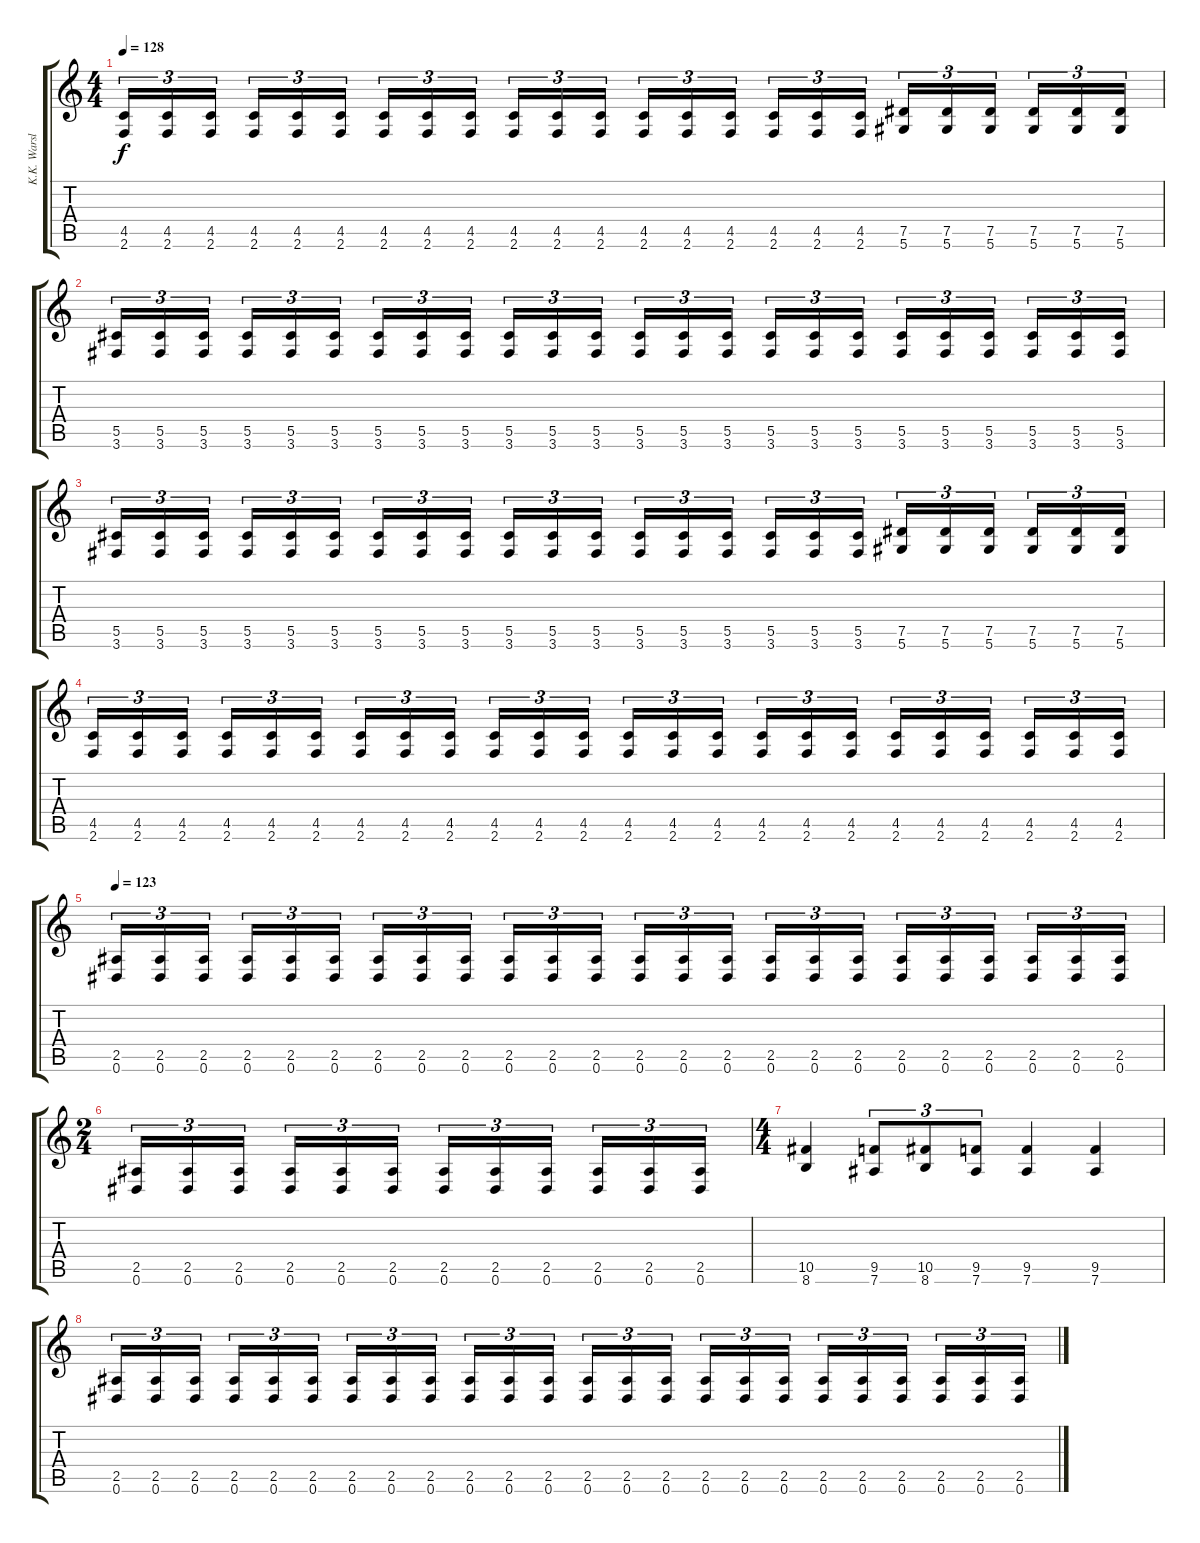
\track ("K.K. Warslut" "K.K. Warsl") {instrument distortionguitar}
\staff {score tabs}
\tuning (Eb4 Bb3 Gb3 Db3 Ab2 Eb2) {hide}
\ts (4 4)
\tempo 128
\clef g2
\ks c
(4.5 2.6).16{tu (3 2) dy f} (4.5 2.6).16{tu (3 2)} (4.5 2.6).16{tu (3 2) beam splitsecondary} (4.5 2.6).16{tu (3 2)} (4.5 2.6).16{tu (3 2)} (4.5 2.6).16{tu (3 2)} (4.5 2.6).16{tu (3 2)} (4.5 2.6).16{tu (3 2)} (4.5 2.6).16{tu (3 2) beam splitsecondary} (4.5 2.6).16{tu (3 2)} (4.5 2.6).16{tu (3 2)} (4.5 2.6).16{tu (3 2)} (4.5 2.6).16{tu (3 2)} (4.5 2.6).16{tu (3 2)} (4.5 2.6).16{tu (3 2) beam splitsecondary} (4.5 2.6).16{tu (3 2)} (4.5 2.6).16{tu (3 2)} (4.5 2.6).16{tu (3 2)} (7.5 5.6).16{tu (3 2)} (7.5 5.6).16{tu (3 2)} (7.5 5.6).16{tu (3 2) beam splitsecondary} (7.5 5.6).16{tu (3 2)} (7.5 5.6).16{tu (3 2)} (7.5 5.6).16{tu (3 2)} |
(5.5 3.6).16{tu (3 2)} (5.5 3.6).16{tu (3 2)} (5.5 3.6).16{tu (3 2) beam splitsecondary} (5.5 3.6).16{tu (3 2)} (5.5 3.6).16{tu (3 2)} (5.5 3.6).16{tu (3 2)} (5.5 3.6).16{tu (3 2)} (5.5 3.6).16{tu (3 2)} (5.5 3.6).16{tu (3 2) beam splitsecondary} (5.5 3.6).16{tu (3 2)} (5.5 3.6).16{tu (3 2)} (5.5 3.6).16{tu (3 2)} (5.5 3.6).16{tu (3 2)} (5.5 3.6).16{tu (3 2)} (5.5 3.6).16{tu (3 2) beam splitsecondary} (5.5 3.6).16{tu (3 2)} (5.5 3.6).16{tu (3 2)} (5.5 3.6).16{tu (3 2)} (5.5 3.6).16{tu (3 2)} (5.5 3.6).16{tu (3 2)} (5.5 3.6).16{tu (3 2) beam splitsecondary} (5.5 3.6).16{tu (3 2)} (5.5 3.6).16{tu (3 2)} (5.5 3.6).16{tu (3 2)} |
(5.5 3.6).16{tu (3 2)} (5.5 3.6).16{tu (3 2)} (5.5 3.6).16{tu (3 2) beam splitsecondary} (5.5 3.6).16{tu (3 2)} (5.5 3.6).16{tu (3 2)} (5.5 3.6).16{tu (3 2)} (5.5 3.6).16{tu (3 2)} (5.5 3.6).16{tu (3 2)} (5.5 3.6).16{tu (3 2) beam splitsecondary} (5.5 3.6).16{tu (3 2)} (5.5 3.6).16{tu (3 2)} (5.5 3.6).16{tu (3 2)} (5.5 3.6).16{tu (3 2)} (5.5 3.6).16{tu (3 2)} (5.5 3.6).16{tu (3 2) beam splitsecondary} (5.5 3.6).16{tu (3 2)} (5.5 3.6).16{tu (3 2)} (5.5 3.6).16{tu (3 2)} (7.5 5.6).16{tu (3 2)} (7.5 5.6).16{tu (3 2)} (7.5 5.6).16{tu (3 2) beam splitsecondary} (7.5 5.6).16{tu (3 2)} (7.5 5.6).16{tu (3 2)} (7.5 5.6).16{tu (3 2)} |
(4.5 2.6).16{tu (3 2)} (4.5 2.6).16{tu (3 2)} (4.5 2.6).16{tu (3 2) beam splitsecondary} (4.5 2.6).16{tu (3 2)} (4.5 2.6).16{tu (3 2)} (4.5 2.6).16{tu (3 2)} (4.5 2.6).16{tu (3 2)} (4.5 2.6).16{tu (3 2)} (4.5 2.6).16{tu (3 2) beam splitsecondary} (4.5 2.6).16{tu (3 2)} (4.5 2.6).16{tu (3 2)} (4.5 2.6).16{tu (3 2)} (4.5 2.6).16{tu (3 2)} (4.5 2.6).16{tu (3 2)} (4.5 2.6).16{tu (3 2) beam splitsecondary} (4.5 2.6).16{tu (3 2)} (4.5 2.6).16{tu (3 2)} (4.5 2.6).16{tu (3 2)} (4.5 2.6).16{tu (3 2)} (4.5 2.6).16{tu (3 2)} (4.5 2.6).16{tu (3 2) beam splitsecondary} (4.5 2.6).16{tu (3 2)} (4.5 2.6).16{tu (3 2)} (4.5 2.6).16{tu (3 2)} |
\tempo 123
(2.5 0.6).16{tu (3 2)} (2.5 0.6).16{tu (3 2)} (2.5 0.6).16{tu (3 2) beam splitsecondary} (2.5 0.6).16{tu (3 2)} (2.5 0.6).16{tu (3 2)} (2.5 0.6).16{tu (3 2)} (2.5 0.6).16{tu (3 2)} (2.5 0.6).16{tu (3 2)} (2.5 0.6).16{tu (3 2) beam splitsecondary} (2.5 0.6).16{tu (3 2)} (2.5 0.6).16{tu (3 2)} (2.5 0.6).16{tu (3 2)} (2.5 0.6).16{tu (3 2)} (2.5 0.6).16{tu (3 2)} (2.5 0.6).16{tu (3 2) beam splitsecondary} (2.5 0.6).16{tu (3 2)} (2.5 0.6).16{tu (3 2)} (2.5 0.6).16{tu (3 2)} (2.5 0.6).16{tu (3 2)} (2.5 0.6).16{tu (3 2)} (2.5 0.6).16{tu (3 2) beam splitsecondary} (2.5 0.6).16{tu (3 2)} (2.5 0.6).16{tu (3 2)} (2.5 0.6).16{tu (3 2)} |
\ts (2 4)
(2.5 0.6).16{tu (3 2)} (2.5 0.6).16{tu (3 2)} (2.5 0.6).16{tu (3 2) beam splitsecondary} (2.5 0.6).16{tu (3 2)} (2.5 0.6).16{tu (3 2)} (2.5 0.6).16{tu (3 2)} (2.5 0.6).16{tu (3 2)} (2.5 0.6).16{tu (3 2)} (2.5 0.6).16{tu (3 2) beam splitsecondary} (2.5 0.6).16{tu (3 2)} (2.5 0.6).16{tu (3 2)} (2.5 0.6).16{tu (3 2)} |
\ts (4 4)
(10.5 8.6).4 (9.5 7.6).8{tu (3 2)} (10.5 8.6).8{tu (3 2)} (9.5 7.6).8{tu (3 2)} (9.5 7.6).4 (9.5 7.6).4 |
(2.5 0.6).16{tu (3 2)} (2.5 0.6).16{tu (3 2)} (2.5 0.6).16{tu (3 2) beam splitsecondary} (2.5 0.6).16{tu (3 2)} (2.5 0.6).16{tu (3 2)} (2.5 0.6).16{tu (3 2)} (2.5 0.6).16{tu (3 2)} (2.5 0.6).16{tu (3 2)} (2.5 0.6).16{tu (3 2) beam splitsecondary} (2.5 0.6).16{tu (3 2)} (2.5 0.6).16{tu (3 2)} (2.5 0.6).16{tu (3 2)} (2.5 0.6).16{tu (3 2)} (2.5 0.6).16{tu (3 2)} (2.5 0.6).16{tu (3 2) beam splitsecondary} (2.5 0.6).16{tu (3 2)} (2.5 0.6).16{tu (3 2)} (2.5 0.6).16{tu (3 2)} (2.5 0.6).16{tu (3 2)} (2.5 0.6).16{tu (3 2)} (2.5 0.6).16{tu (3 2) beam splitsecondary} (2.5 0.6).16{tu (3 2)} (2.5 0.6).16{tu (3 2)} (2.5 0.6).16{tu (3 2)}
